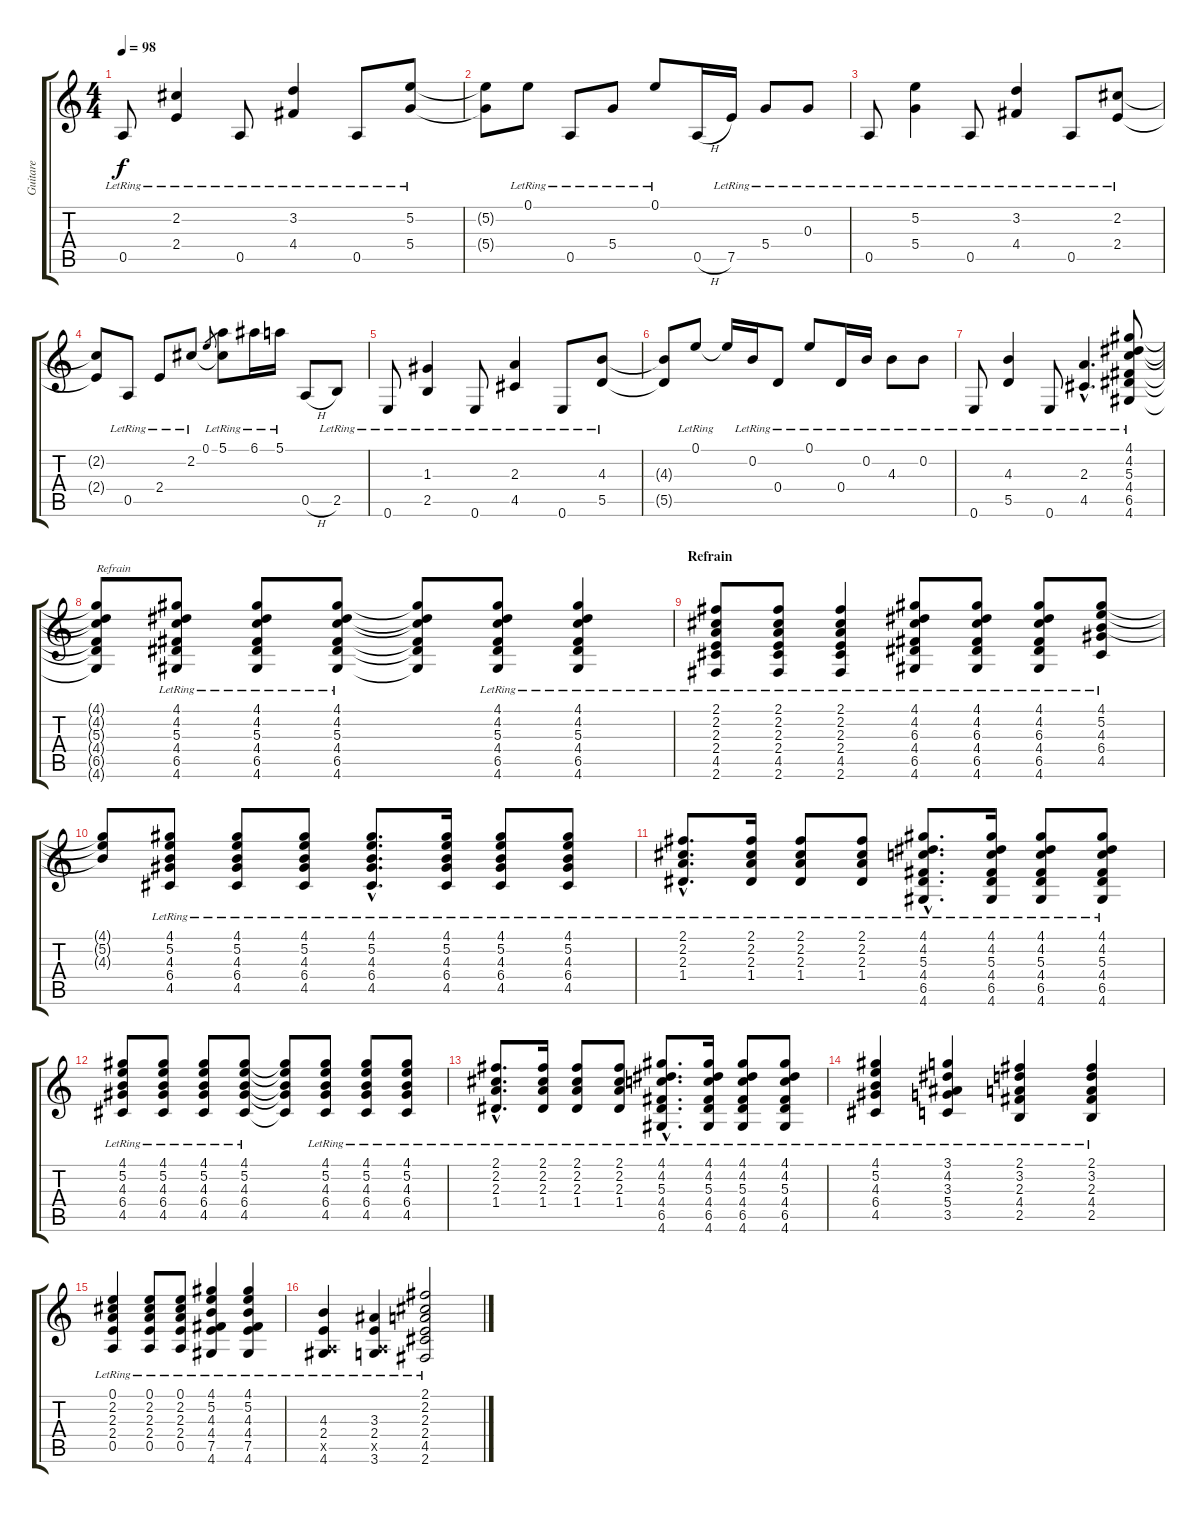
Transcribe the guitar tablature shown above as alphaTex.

\track ("Guitare" "Guitare") {instrument acousticguitarsteel}
\staff {score tabs}
\tuning (E4 B3 G3 D3 A2 E2) {hide}
\ts (4 4)
\tempo 98
\clef g2
\ks c
0.5{lr}.8{dy f} (2.2{lr} 2.4{lr}).4 0.5{lr}.8 (3.2{lr} 4.4{lr}).4 0.5{lr}.8 (5.2{lr} 5.4{lr}).8 |
(5.2{t} 5.4{t}).8 0.1{lr}.8 0.5{lr}.8 5.4{lr}.8 0.1{lr}.8 0.5{h}.16 7.5{lr}.16 5.4{lr}.8 0.3{lr}.8 |
0.5{lr}.8 (5.2{lr} 5.4{lr}).4 0.5{lr}.8 (3.2{lr} 4.4{lr}).4 0.5{lr}.8 (2.2{lr} 2.4{lr}).8 |
(2.2{t} 2.4{t}).8 0.5{lr}.8 2.4{lr}.8 2.2{lr}.8 0.1.8{gr} (5.1{lr} 2.2{t}).8 6.1{lr}.16 5.1{lr}.16 0.5{h}.8 2.5{lr}.8 |
0.6{lr}.8 (1.3{lr} 2.5{lr}).4 0.6{lr}.8 (2.3{lr} 4.5{lr}).4 0.6{lr}.8 (4.3{lr} 5.5{lr}).8 |
(4.3{t} 5.5{t}).8 0.1{lr}.8 0.1{t}.16 0.2{lr}.16 0.4{lr}.8 0.1{lr}.8 0.4{lr}.16 0.2{lr}.16 4.3{lr}.8 0.2{lr}.8 |
0.6{lr}.8 (4.3{lr} 5.5{lr}).4 0.6{lr}.8 (2.3{hac lr} 4.5{hac lr}).4{d} (4.1{lr} 4.2{lr} 5.3{lr} 4.4{lr} 6.5{lr} 4.6{lr}).8 |
(4.1{t} 4.2{t} 5.3{t} 4.4{t} 6.5{t} 4.6{t}).8{txt "Refrain"} (4.1{lr} 4.2{lr} 5.3{lr} 4.4{lr} 6.5{lr} 4.6{lr}).8 (4.1{lr} 4.2{lr} 5.3{lr} 4.4{lr} 6.5{lr} 4.6{lr}).8 (4.1{lr} 4.2{lr} 5.3{lr} 4.4{lr} 6.5{lr} 4.6{lr}).8 (4.1{t} 4.2{t} 5.3{t} 4.4{t} 6.5{t} 4.6{t}).8 (4.1{lr} 4.2{lr} 5.3{lr} 4.4{lr} 6.5{lr} 4.6{lr}).8 (4.1{lr} 4.2{lr} 5.3{lr} 4.4{lr} 6.5{lr} 4.6{lr}).4 |
\section ("" "Refrain")
(2.1{lr} 2.2{lr} 2.3{lr} 2.4{lr} 4.5{lr} 2.6{lr}).8 (2.1{lr} 2.2{lr} 2.3{lr} 2.4{lr} 4.5{lr} 2.6{lr}).8 (2.1{lr} 2.2{lr} 2.3{lr} 2.4{lr} 4.5{lr} 2.6{lr}).4 (4.1{lr} 4.2{lr} 6.3{lr} 4.4{lr} 6.5{lr} 4.6{lr}).8 (4.1{lr} 4.2{lr} 6.3{lr} 4.4{lr} 6.5{lr} 4.6{lr}).8 (4.1{lr} 4.2{lr} 6.3{lr} 4.4{lr} 6.5{lr} 4.6{lr}).8 (4.1{lr} 5.2{lr} 4.3{lr} 6.4{lr} 4.5{lr}).8 |
(4.1{t} 5.2{t} 4.3{t}).8 (4.1{lr} 5.2{lr} 4.3{lr} 6.4{lr} 4.5{lr}).8 (4.1{lr} 5.2{lr} 4.3{lr} 6.4{lr} 4.5{lr}).8 (4.1{lr} 5.2{lr} 4.3{lr} 6.4{lr} 4.5{lr}).8 (4.1{hac lr} 5.2{hac lr} 4.3{hac lr} 6.4{hac lr} 4.5{hac lr}).8{d} (4.1{lr} 5.2{lr} 4.3{lr} 6.4{lr} 4.5{lr}).16 (4.1{lr} 5.2{lr} 4.3{lr} 6.4{lr} 4.5{lr}).8 (4.1{lr} 5.2{lr} 4.3{lr} 6.4{lr} 4.5{lr}).8 |
(2.1{hac lr} 2.2{hac lr} 2.3{hac lr} 1.4{hac lr}).8{d} (2.1{lr} 2.2{lr} 2.3{lr} 1.4{lr}).16 (2.1{lr} 2.2{lr} 2.3{lr} 1.4{lr}).8 (2.1{lr} 2.2{lr} 2.3{lr} 1.4{lr}).8 (4.1{hac lr} 4.2{hac lr} 5.3{hac lr} 4.4{hac lr} 6.5{hac lr} 4.6{hac lr}).8{d} (4.1{lr} 4.2{lr} 5.3{lr} 4.4{lr} 6.5{lr} 4.6{lr}).16 (4.1{lr} 4.2{lr} 5.3{lr} 4.4{lr} 6.5{lr} 4.6{lr}).8 (4.1{lr} 4.2{lr} 5.3{lr} 4.4{lr} 6.5{lr} 4.6{lr}).8 |
(4.1{lr} 5.2{lr} 4.3{lr} 6.4{lr} 4.5{lr}).8 (4.1{lr} 5.2{lr} 4.3{lr} 6.4{lr} 4.5{lr}).8 (4.1{lr} 5.2{lr} 4.3{lr} 6.4{lr} 4.5{lr}).8 (4.1{lr} 5.2{lr} 4.3{lr} 6.4{lr} 4.5{lr}).8 (4.1{t} 5.2{t} 4.3{t} 6.4{t} 4.5{t}).8 (4.1{lr} 5.2{lr} 4.3{lr} 6.4{lr} 4.5{lr}).8 (4.1{lr} 5.2{lr} 4.3{lr} 6.4{lr} 4.5{lr}).8 (4.1{lr} 5.2{lr} 4.3{lr} 6.4{lr} 4.5{lr}).8 |
(2.1{hac lr} 2.2{hac lr} 2.3{hac lr} 1.4{hac lr}).8{d} (2.1{lr} 2.2{lr} 2.3{lr} 1.4{lr}).16 (2.1{lr} 2.2{lr} 2.3{lr} 1.4{lr}).8 (2.1{lr} 2.2{lr} 2.3{lr} 1.4{lr}).8 (4.1{hac lr} 4.2{hac lr} 5.3{hac lr} 4.4{hac lr} 6.5{hac lr} 4.6{hac lr}).8{d} (4.1{lr} 4.2{lr} 5.3{lr} 4.4{lr} 6.5{lr} 4.6{lr}).16 (4.1{lr} 4.2{lr} 5.3{lr} 4.4{lr} 6.5{lr} 4.6{lr}).8 (4.1{lr} 4.2{lr} 5.3{lr} 4.4{lr} 6.5{lr} 4.6{lr}).8 |
(4.1{lr} 5.2{lr} 4.3{lr} 6.4{lr} 4.5{lr}).4 (3.1{lr} 4.2{lr} 3.3{lr} 5.4{lr} 3.5{lr}).4 (2.1{lr} 3.2{lr} 2.3{lr} 4.4{lr} 2.5{lr}).4 (2.1{lr} 3.2{lr} 2.3{lr} 4.4{lr} 2.5{lr}).4 |
(0.1{lr} 2.2{lr} 2.3{lr} 2.4{lr} 0.5{lr}).4 (0.1{lr} 2.2{lr} 2.3{lr} 2.4{lr} 0.5{lr}).8 (0.1{lr} 2.2{lr} 2.3{lr} 2.4{lr} 0.5{lr}).8 (4.1{lr} 5.2{lr} 4.3{lr} 4.4{lr} 7.5{lr} 4.6{lr}).4 (4.1{lr} 5.2{lr} 4.3{lr} 4.4{lr} 7.5{lr} 4.6{lr}).4 |
(4.3{lr} 2.4{lr} 0.5{x} 4.6{lr}).4 (3.3{lr} 2.4{lr} 0.5{x} 3.6{lr}).4 (2.1{lr} 2.2{lr} 2.3{lr} 2.4{lr} 4.5{lr} 2.6{lr}).2
